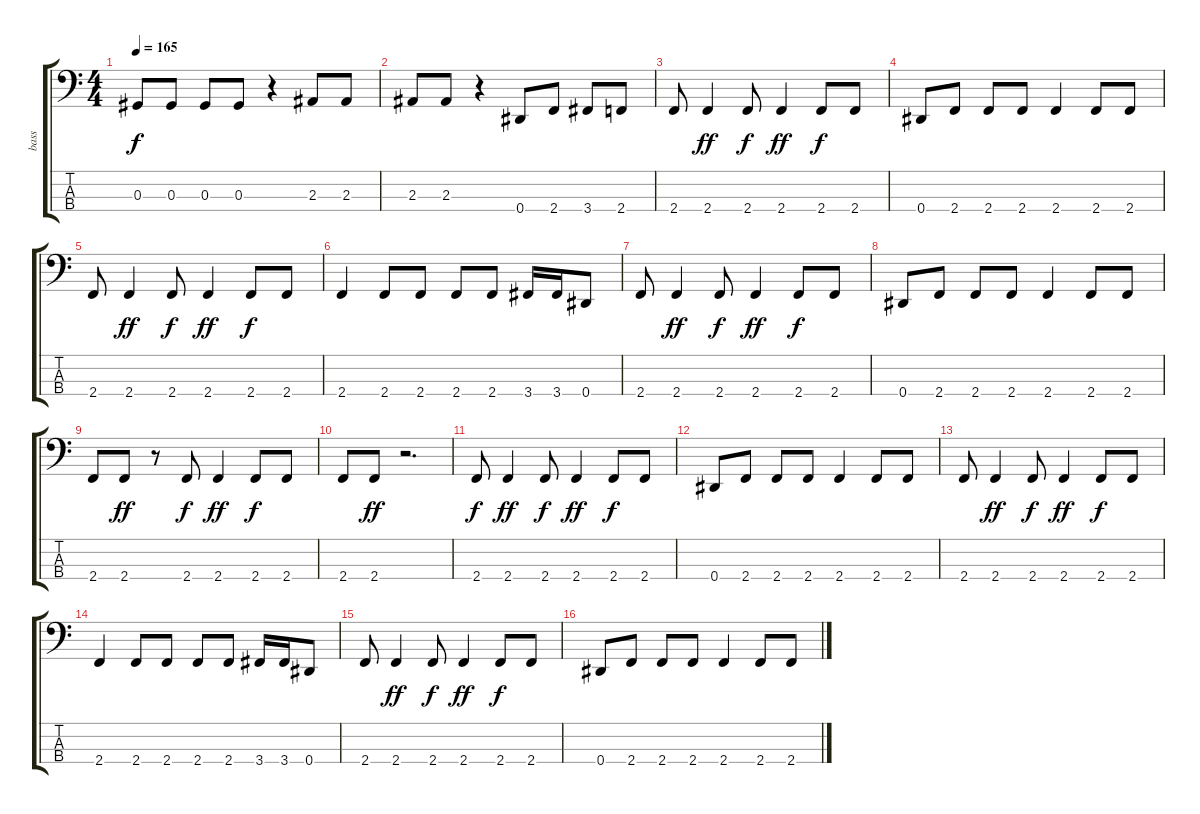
\track ("bass" "bass") {instrument electricbassfinger}
\staff {score tabs}
\tuning (Gb2 Db2 Ab1 Eb1) {hide}
\ts (4 4)
\tempo 165
\clef f4
\ks c
0.3.8{dy f} 0.3.8 0.3.8 0.3.8 r.4 2.3.8 2.3.8 |
2.3.8 2.3.8 r.4 0.4.8 2.4.8 3.4.8 2.4.8 |
2.4.8 2.4.4{dy ff} 2.4.8{dy f} 2.4.4{dy ff} 2.4.8{dy f} 2.4.8 |
0.4.8 2.4.8 2.4.8 2.4.8 2.4.4 2.4.8 2.4.8 |
2.4.8 2.4.4{dy ff} 2.4.8{dy f} 2.4.4{dy ff} 2.4.8{dy f} 2.4.8 |
2.4.4 2.4.8 2.4.8 2.4.8 2.4.8 3.4.16 3.4.16 0.4.8 |
2.4.8 2.4.4{dy ff} 2.4.8{dy f} 2.4.4{dy ff} 2.4.8{dy f} 2.4.8 |
0.4.8 2.4.8 2.4.8 2.4.8 2.4.4 2.4.8 2.4.8 |
2.4.8 2.4.8{dy ff} r.8 2.4.8{dy f} 2.4.4{dy ff} 2.4.8{dy f} 2.4.8 |
2.4.8 2.4.8{dy ff} r.2{d} |
2.4.8{dy f} 2.4.4{dy ff} 2.4.8{dy f} 2.4.4{dy ff} 2.4.8{dy f} 2.4.8 |
0.4.8 2.4.8 2.4.8 2.4.8 2.4.4 2.4.8 2.4.8 |
2.4.8 2.4.4{dy ff} 2.4.8{dy f} 2.4.4{dy ff} 2.4.8{dy f} 2.4.8 |
2.4.4 2.4.8 2.4.8 2.4.8 2.4.8 3.4.16 3.4.16 0.4.8 |
2.4.8 2.4.4{dy ff} 2.4.8{dy f} 2.4.4{dy ff} 2.4.8{dy f} 2.4.8 |
0.4.8 2.4.8 2.4.8 2.4.8 2.4.4 2.4.8 2.4.8
